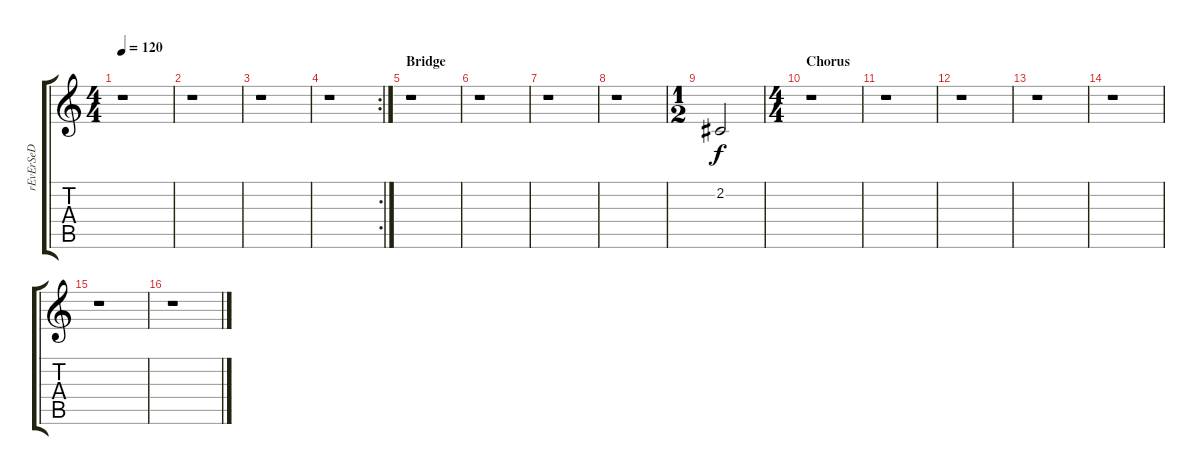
\track ("rEvErSeD" "rEvErSeD") {instrument reversecymbal}
\staff {score tabs}
\tuning (E4 B3 G3 D3 A2 D2) {hide}
\ts (4 4)
\tempo 120
\clef g2
\ks c
r.1{dy f} |
r.1 |
r.1 |
\rc 2
r.1 |
\section ("" "Bridge")
r.1 |
r.1 |
r.1 |
r.1 |
\ts (1 2)
2.2.2 |
\ts (4 4)
\section ("" "Chorus")
r.1 |
r.1 |
r.1 |
r.1 |
r.1 |
r.1 |
r.1
